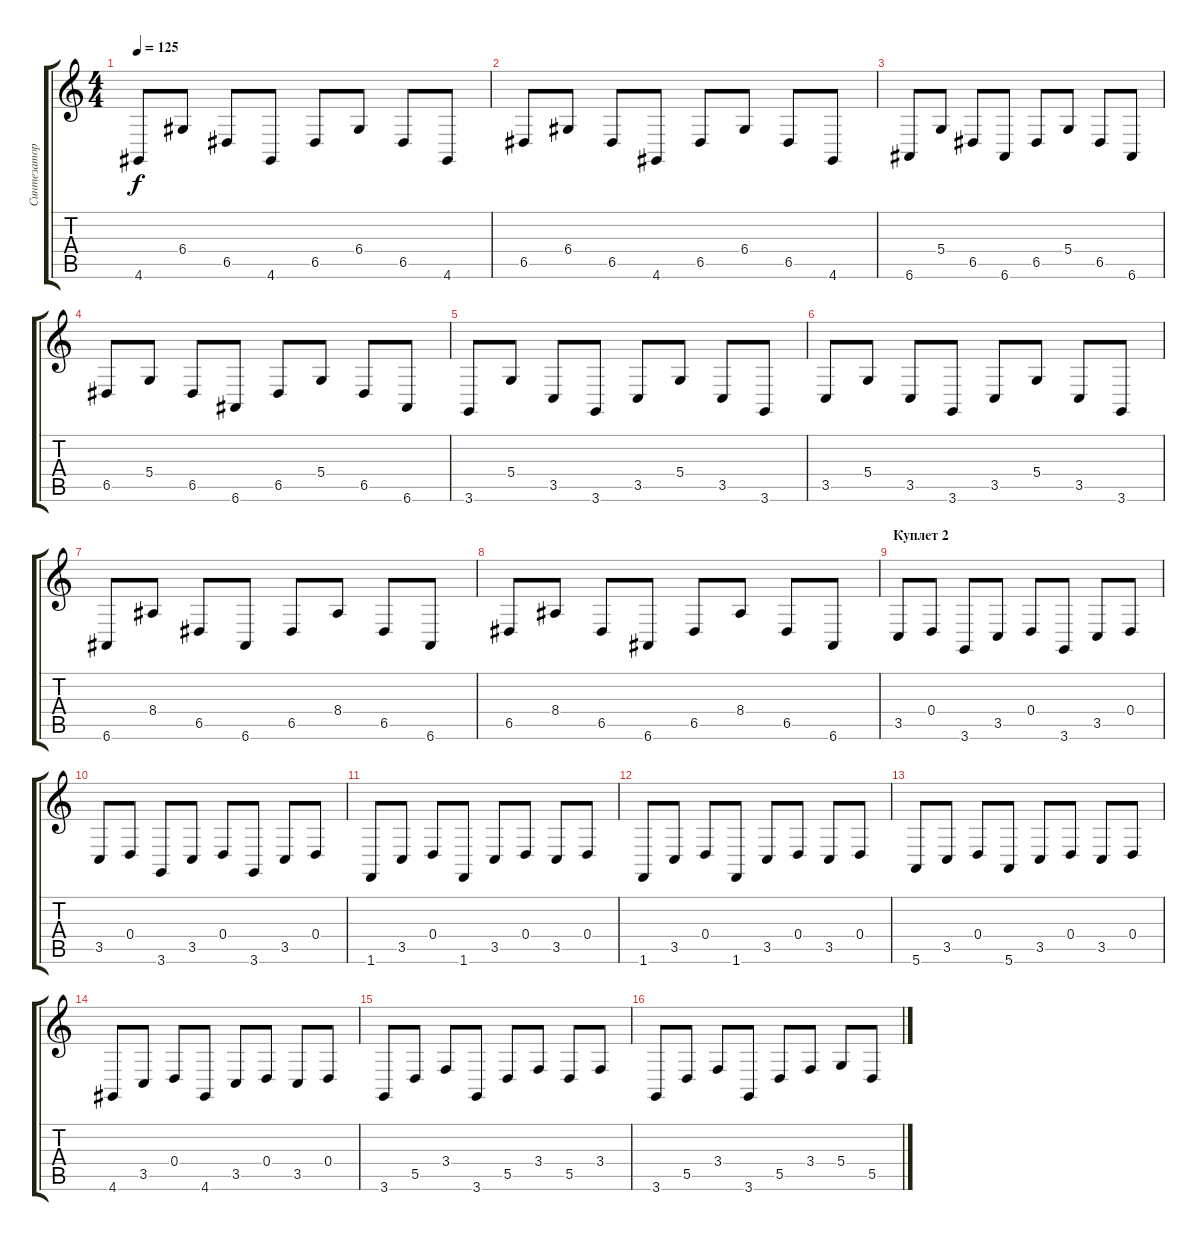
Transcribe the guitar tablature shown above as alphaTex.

\track ("Синтезатор" "Синтезатор") {instrument pad3polysynth}
\staff {score tabs}
\tuning (E4 B3 G3 D3 A2 E2) {hide}
\ts (4 4)
\tempo 125
\clef g2
\ks c
4.6.8{dy f} 6.4.8 6.5.8 4.6.8 6.5.8 6.4.8 6.5.8 4.6.8 |
6.5.8{volume 10} 6.4.8 6.5.8 4.6.8 6.5.8 6.4.8 6.5.8 4.6.8 |
6.6.8 5.4.8 6.5.8 6.6.8 6.5.8 5.4.8 6.5.8 6.6.8 |
6.5.8 5.4.8 6.5.8 6.6.8 6.5.8 5.4.8 6.5.8 6.6.8 |
3.6.8 5.4.8 3.5.8 3.6.8 3.5.8 5.4.8 3.5.8 3.6.8 |
3.5.8 5.4.8 3.5.8 3.6.8 3.5.8 5.4.8 3.5.8 3.6.8 |
6.6.8 8.4.8 6.5.8 6.6.8 6.5.8 8.4.8 6.5.8 6.6.8 |
6.5.8 8.4.8 6.5.8 6.6.8 6.5.8 8.4.8 6.5.8 6.6.8 |
\section ("" "Куплет 2")
3.5.8{volume 12} 0.4.8 3.6.8 3.5.8 0.4.8 3.6.8 3.5.8 0.4.8 |
3.5.8 0.4.8 3.6.8 3.5.8 0.4.8 3.6.8 3.5.8 0.4.8 |
1.6.8 3.5.8 0.4.8 1.6.8 3.5.8 0.4.8 3.5.8 0.4.8 |
1.6.8 3.5.8 0.4.8 1.6.8 3.5.8 0.4.8 3.5.8 0.4.8 |
5.6.8{volume 16} 3.5.8 0.4.8 5.6.8 3.5.8 0.4.8 3.5.8 0.4.8 |
4.6.8 3.5.8 0.4.8 4.6.8 3.5.8 0.4.8 3.5.8 0.4.8 |
3.6.8{volume 16} 5.5.8 3.4.8 3.6.8 5.5.8 3.4.8 5.5.8 3.4.8 |
3.6.8 5.5.8 3.4.8 3.6.8 5.5.8 3.4.8 5.4.8 5.5.8
